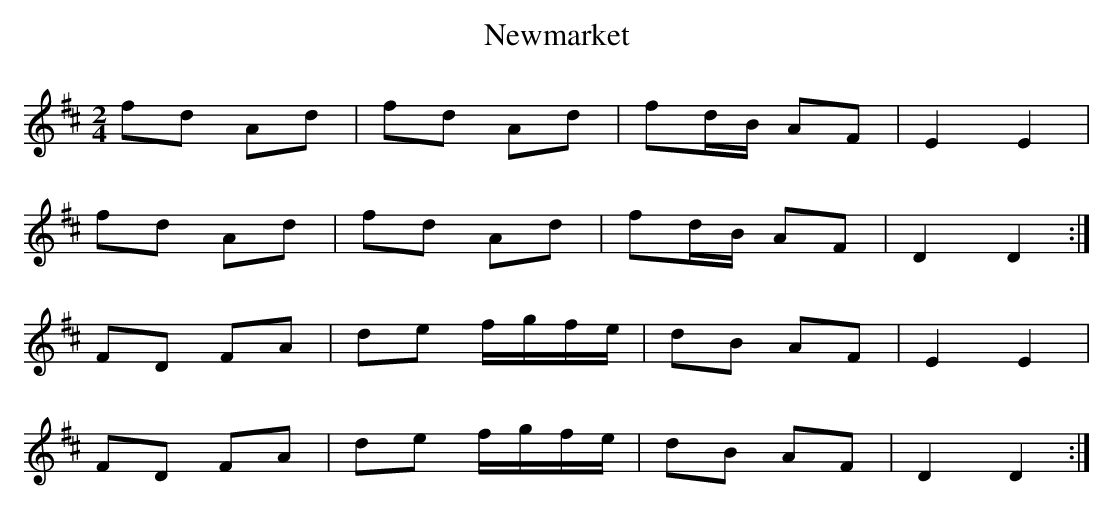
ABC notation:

X:1
T:Newmarket
M:2/4
L:1/8
K:D Major
fd Ad|fd Ad|fd/B/ AF|E2 E2|!
fd Ad|fd Ad|fd/B/ AF|D2 D2:|!
FD FA|de f/g/f/e/|dB AF|E2 E2|!
FD FA|de f/g/f/e/|dB AF|D2 D2:|!
